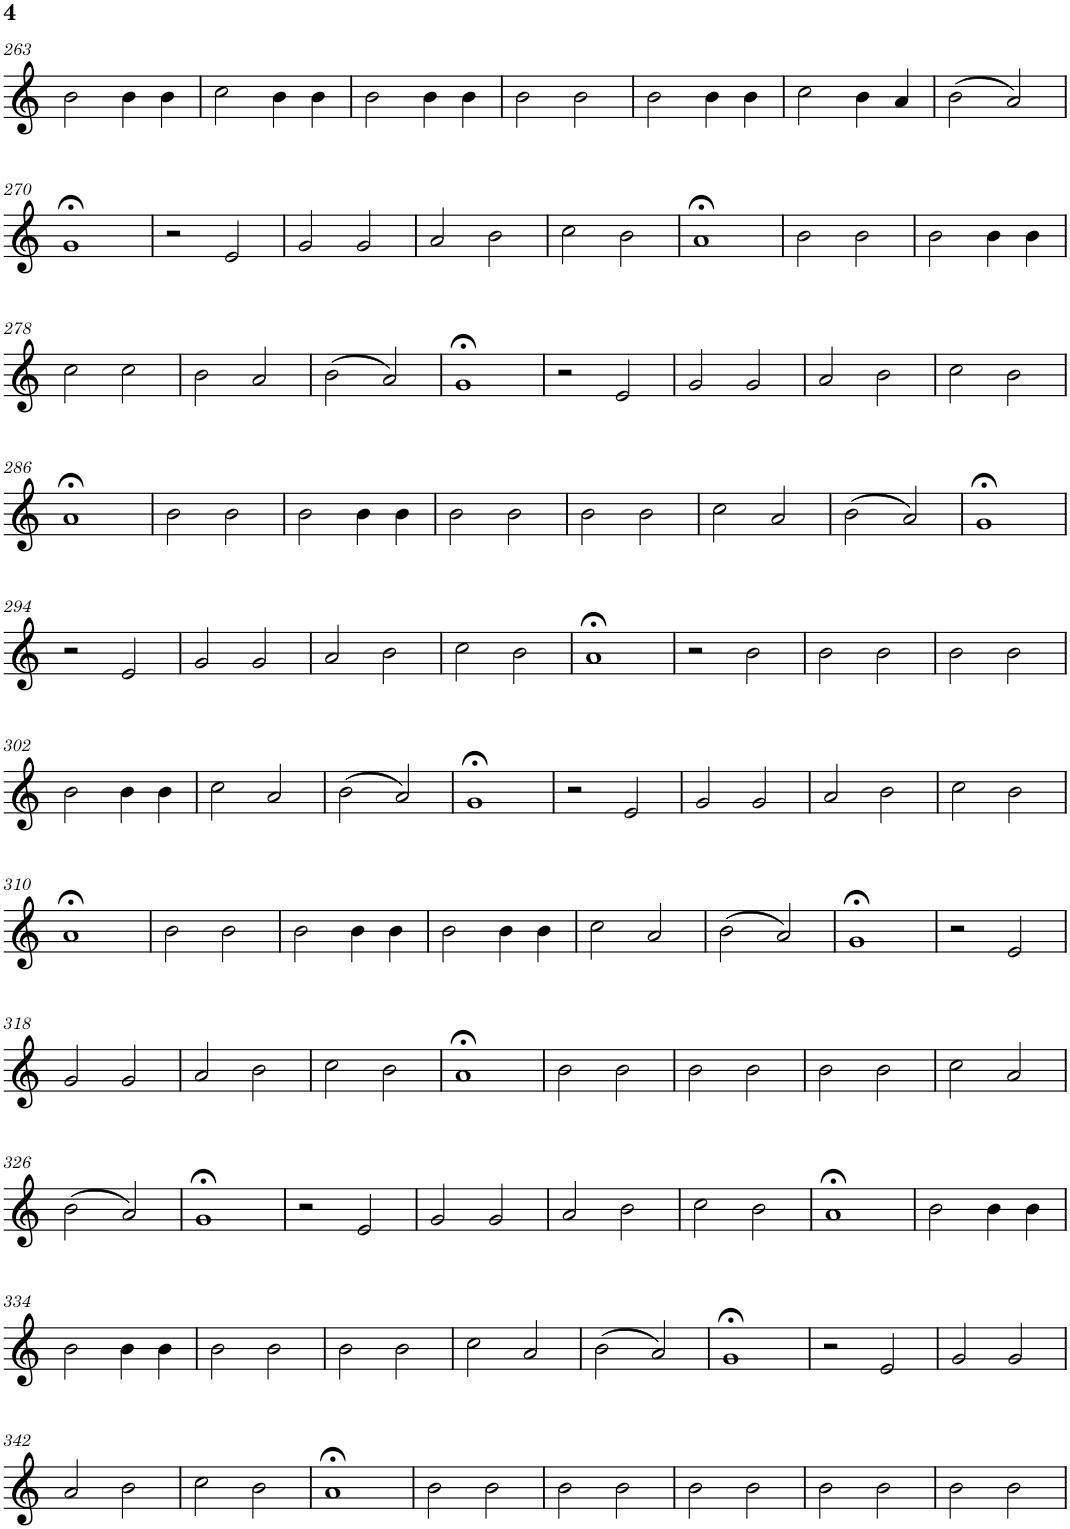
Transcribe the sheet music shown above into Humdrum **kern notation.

**kern
*part1
*staff1
*I"Piano
*I'Pno.
!!LO:PB:g=z
*clefG2
*k[]
*M4/4
*met(c)
=263
2b\
4b\
4b\
=264
2cc\
4b\
4b\
=265
2b\
4b\
4b\
=266
2b\
2b\
=267
2b\
4b\
4b\
=268
2cc\
4b\
4a/
=269
(2b\
2a/)
!!LO:LB:g=z
=270
1g;<
=271
2r
2e/
=272
2g/
2g/
=273
2a/
2b\
=274
2cc\
2b\
=275
1a;<
=276
2b\
2b\
=277
2b\
4b\
4b\
!!LO:LB:g=z
=278
2cc\
2cc\
=279
2b\
2a/
=280
(2b\
2a/)
=281
1g;<
=282
2r
2e/
=283
2g/
2g/
=284
2a/
2b\
=285
2cc\
2b\
!!LO:LB:g=z
=286
1a;<
=287
2b\
2b\
=288
2b\
4b\
4b\
=289
2b\
2b\
=290
2b\
2b\
=291
2cc\
2a/
=292
(2b\
2a/)
=293
1g;<
!!LO:LB:g=z
=294
2r
2e/
=295
2g/
2g/
=296
2a/
2b\
=297
2cc\
2b\
=298
1a;<
=299
2r
2b\
=300
2b\
2b\
=301
2b\
2b\
!!LO:LB:g=z
=302
2b\
4b\
4b\
=303
2cc\
2a/
=304
(2b\
2a/)
=305
1g;<
=306
2r
2e/
=307
2g/
2g/
=308
2a/
2b\
=309
2cc\
2b\
!!LO:LB:g=z
=310
1a;<
=311
2b\
2b\
=312
2b\
4b\
4b\
=313
2b\
4b\
4b\
=314
2cc\
2a/
=315
(2b\
2a/)
=316
1g;<
=317
2r
2e/
!!LO:LB:g=z
=318
2g/
2g/
=319
2a/
2b\
=320
2cc\
2b\
=321
1a;<
=322
2b\
2b\
=323
2b\
2b\
=324
2b\
2b\
=325
2cc\
2a/
!!LO:LB:g=z
=326
(2b\
2a/)
=327
1g;<
=328
2r
2e/
=329
2g/
2g/
=330
2a/
2b\
=331
2cc\
2b\
=332
1a;<
=333
2b\
4b\
4b\
!!LO:LB:g=z
=334
2b\
4b\
4b\
=335
2b\
2b\
=336
2b\
2b\
=337
2cc\
2a/
=338
(2b\
2a/)
=339
1g;<
=340
2r
2e/
=341
2g/
2g/
!!LO:LB:g=z
=342
2a/
2b\
=343
2cc\
2b\
=344
1a;<
=345
2b\
2b\
=346
2b\
2b\
=347
2b\
2b\
=348
2b\
2b\
=349
2b\
2b\
=
*-
